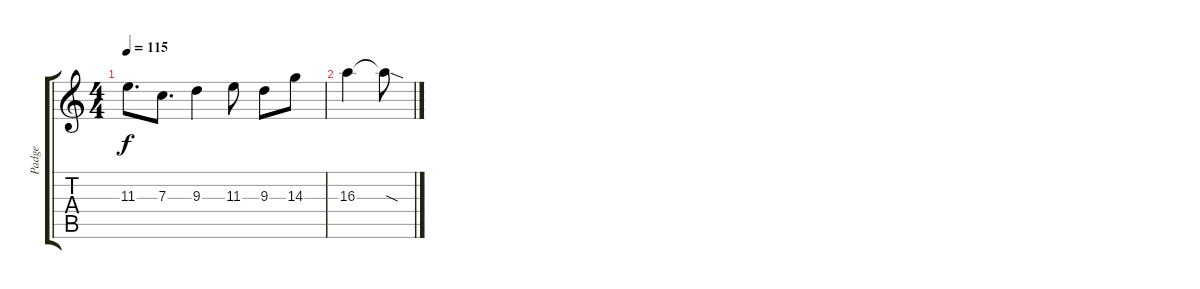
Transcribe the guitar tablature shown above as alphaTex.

\track ("Padge" "Padge") {instrument distortionguitar}
\staff {score tabs}
\tuning (D4 A3 F3 C3 G2 D2) {hide}
\ts (4 4)
\tempo 115
\clef g2
\ks c
11.3.8{d dy f} 7.3.8{d} 9.3.4 11.3.8 9.3.8 14.3.8 |
16.3.4 16.3{sod t}.8
